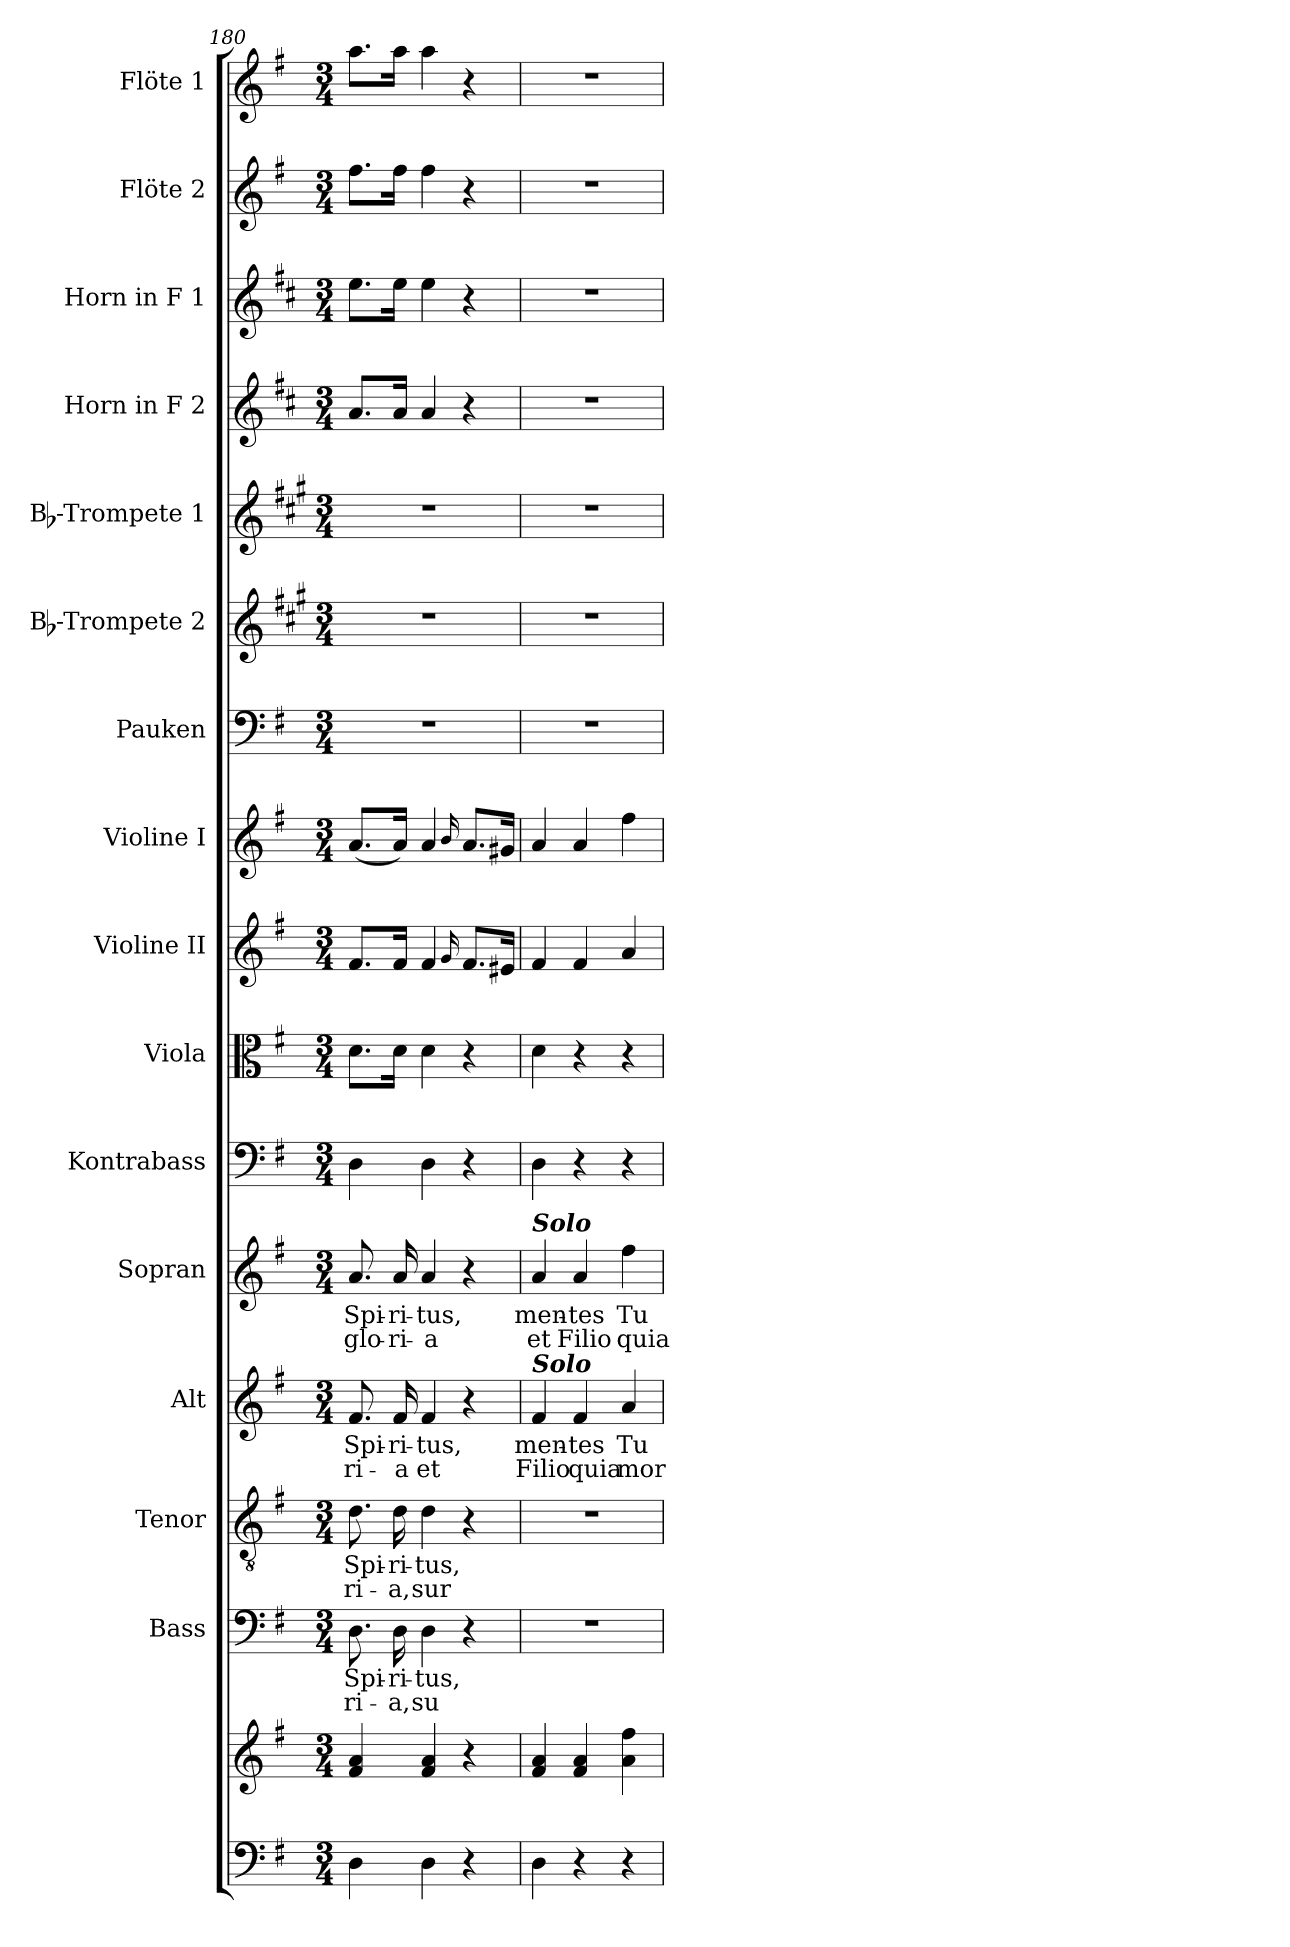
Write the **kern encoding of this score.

**kern	**kern	**kern	**text	**text	**kern	**text	**text	**kern	**text	**text	**kern	**text	**text	**kern	**kern	**kern	**kern	**kern	**kern	**kern	**kern	**kern	**kern	**kern
*part16	*part16	*part15	*part15	*part15	*part14	*part14	*part14	*part13	*part13	*part13	*part12	*part12	*part12	*part11	*part10	*part9	*part8	*part7	*part6	*part5	*part4	*part3	*part2	*part1
*staff17	*staff16	*staff15	*staff15	*staff15	*staff14	*staff14	*staff14	*staff13	*staff13	*staff13	*staff12	*staff12	*staff12	*staff11	*staff10	*staff9	*staff8	*staff7	*staff6	*staff5	*staff4	*staff3	*staff2	*staff1
*	*	*I"Bass	*	*	*I"Tenor	*	*	*I"Alt	*	*	*I"Sopran	*	*	*I"Kontrabass	*I"Viola	*I"Violine II	*I"Violine I	*I"Pauken	*I"Bb-Trompete 2	*I"Bb-Trompete 1	*I"Horn in F 2	*I"Horn in F 1	*I"Flöte 2	*I"Flöte 1
*	*	*I'B.	*	*	*I'T.	*	*	*I'A.	*	*	*I'S.	*	*	*I'Kb.	*I'Vla.	*I'Vl. II	*I'Vl. I	*I'Pk.	*I'Bb Trp. 2	*I'Bb Trp. 1	*	*	*I'Fl. 2	*I'Fl. 1
*clefF4	*clefG2	*clefF4	*	*	*clefGv2	*	*	*clefG2	*	*	*clefG2	*	*	*clefF4	*clefC3	*clefG2	*clefG2	*clefF4	*clefG2	*clefG2	*clefG2	*clefG2	*clefG2	*clefG2
*	*	*	*	*	*	*	*	*	*	*	*	*	*	*ITrd7c12	*	*	*	*	*ITrd1c2	*ITrd1c2	*ITrd4c7	*ITrd4c7	*	*
*k[f#]	*k[f#]	*k[f#]	*	*	*k[f#]	*	*	*k[f#]	*	*	*k[f#]	*	*	*k[f#]	*k[f#]	*k[f#]	*k[f#]	*k[f#]	*k[f#]	*k[f#]	*k[f#]	*k[f#]	*k[f#]	*k[f#]
*G:	*G:	*G:	*	*	*G:	*	*	*G:	*	*	*G:	*	*	*G:	*G:	*G:	*G:	*G:	*G:	*G:	*G:	*G:	*G:	*G:
*M3/4	*M3/4	*M3/4	*	*	*M3/4	*	*	*M3/4	*	*	*M3/4	*	*	*M3/4	*M3/4	*M3/4	*M3/4	*M3/4	*M3/4	*M3/4	*M3/4	*M3/4	*M3/4	*M3/4
=180	=180	=180	=180	=180	=180	=180	=180	=180	=180	=180	=180	=180	=180	=180	=180	=180	=180	=180	=180	=180	=180	=180	=180	=180
!	!	!	!LO:LY:b	!LO:LY:b	!	!LO:LY:b	!LO:LY:b	!	!LO:LY:b	!LO:LY:b	!	!LO:LY:b	!LO:LY:b	!	!	!	!	!	!	!	!	!	!	!
4D\	4f#/ 4a/	8.D\	Spi-	-ri-	8.d\	Spi-	-ri-	8.f#/	Spi-	-ri-	8.a/	Spi-	glo-	4DD\	8.d\L	8.f#/L	(<8.a/L	2.r	2.r	2.r	8.d/L	8.a\L	8.ff#\L	8.aa\L
!	!	!	!LO:LY:b	!LO:LY:b	!	!LO:LY:b	!LO:LY:b	!	!LO:LY:b	!LO:LY:b	!	!LO:LY:b	!LO:LY:b	!	!	!	!	!	!	!	!	!	!	!
.	.	16D\	-ri-	-a,	16d\	-ri-	-a,	16f#/	-ri-	-a	16a/	-ri-	-ri-	.	16d\Jk	16f#/Jk	16a/Jk)	.	.	.	16d/Jk	16a\Jk	16ff#\Jk	16aa\Jk
!	!	!	!LO:LY:b	!LO:LY:b	!	!LO:LY:b	!LO:LY:b	!	!LO:LY:b	!LO:LY:b	!	!LO:LY:b	!LO:LY:b	!	!	!	!	!	!	!	!	!	!	!
4D\	4f#/ 4a/	4D\	-tus,	su-	4d\	-tus,	sur-	4f#/	-tus,	et	4a/	-tus,	-a	4DD\	4d\	4f#/	4a/	.	.	.	4d/	4a\	4ff#\	4aa\
.	.	.	.	.	.	.	.	.	.	.	.	.	.	.	.	16qqg/	16qqb/	.	.	.	.	.	.	.
4r	4r	4r	.	.	4r	.	.	4r	.	.	4r	.	.	4r	4r	8.f#/L	8.a/L	.	.	.	4r	4r	4r	4r
.	.	.	.	.	.	.	.	.	.	.	.	.	.	.	.	16e#X/Jk	16g#X/Jk	.	.	.	.	.	.	.
=181	=181	=181	=181	=181	=181	=181	=181	=181	=181	=181	=181	=181	=181	=181	=181	=181	=181	=181	=181	=181	=181	=181	=181	=181
!	!	!	!	!	!	!	!	!	!	!	!LO:TX:a:Bi:t=Solo	!	!	!	!	!	!	!	!	!	!	!	!	!
!	!	!	!	!	!	!	!	!LO:TX:a:Bi:t=Solo	!	!	!	!	!	!	!	!	!	!	!	!	!	!	!	!
!	!	!	!	!	!	!	!	!	!LO:LY:b	!LO:LY:b	!	!LO:LY:b	!LO:LY:b	!	!	!	!	!	!	!	!	!	!	!
4D\	4f#/ 4a/	2.r	.	.	2.r	.	.	4f#/	men-	Filio	4a/	men-	et	4DD\	4d\	4f#/	4a/	2.r	2.r	2.r	2.r	2.r	2.r	2.r
!	!	!	!	!	!	!	!	!	!LO:LY:b	!LO:LY:b	!	!LO:LY:b	!LO:LY:b	!	!	!	!	!	!	!	!	!	!	!
4r	4f#/ 4a/	.	.	.	.	.	.	4f#/	-tes	quia	4a/	-tes	Filio	4r	4r	4f#/	4a/	.	.	.	.	.	.	.
!	!	!	!	!	!	!	!	!	!LO:LY:b	!LO:LY:b	!	!LO:LY:b	!LO:LY:b	!	!	!	!	!	!	!	!	!	!	!
4r	4a\ 4ff#\	.	.	.	.	.	.	4a/	Tu-	mor-	4ff#\	Tu-	quia	4r	4r	4a/	4ff#\	.	.	.	.	.	.	.
=	=	=	=	=	=	=	=	=	=	=	=	=	=	=	=	=	=	=	=	=	=	=	=	=
*-	*-	*-	*-	*-	*-	*-	*-	*-	*-	*-	*-	*-	*-	*-	*-	*-	*-	*-	*-	*-	*-	*-	*-	*-
